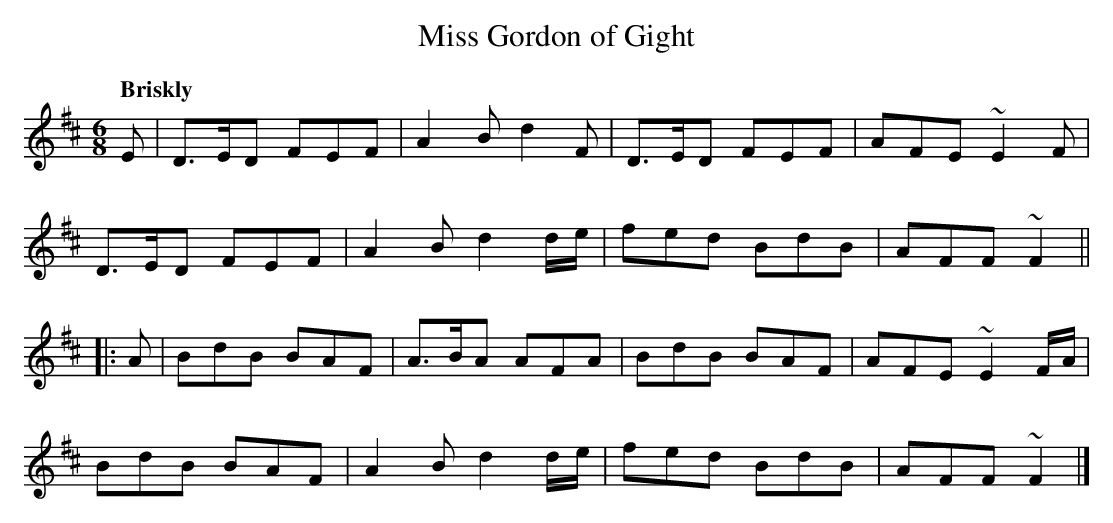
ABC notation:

X:1
T:Miss Gordon of Gight
M:6/8
L:1/8
Q:"Briskly"
K:D
E|D>ED FEF|A2B d2F|D>ED FEF|AFE ~E2F|
D>ED FEF|A2B d2d/e/|fed BdB|AFF ~F2||
|:A|BdB BAF|A>BA AFA|BdB BAF|AFE ~E2 F/A/|
BdB BAF|A2B d2d/e/|fed BdB|AFF ~F2|]
